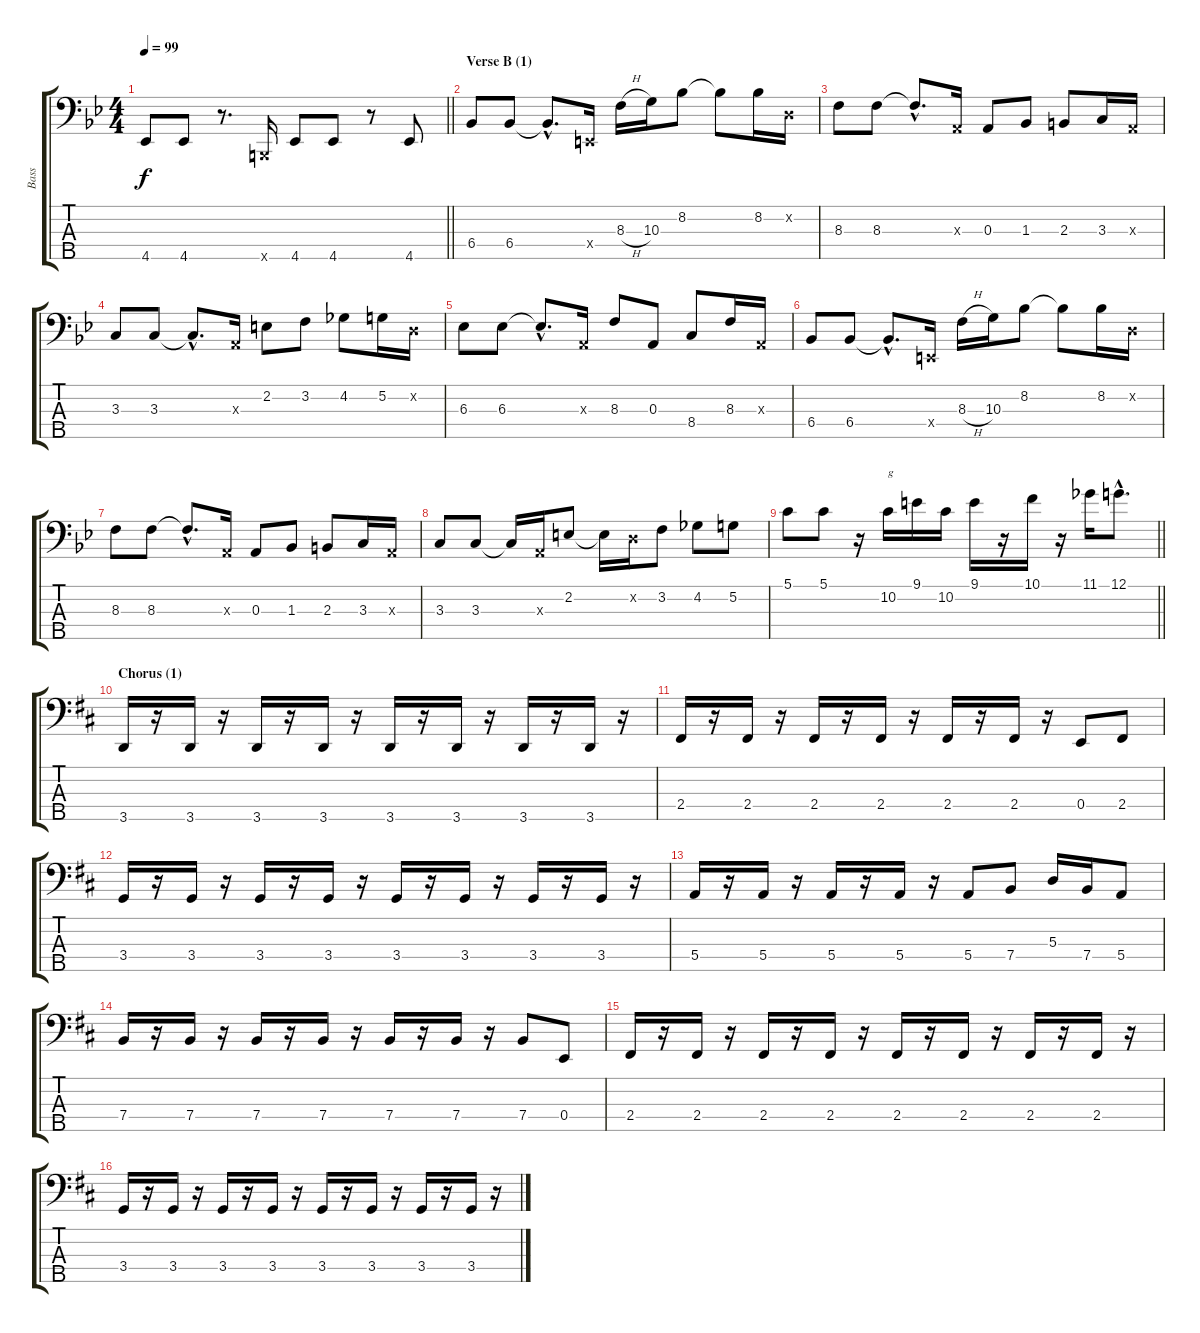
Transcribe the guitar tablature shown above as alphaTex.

\track ("Bass" "Bass") {instrument electricbassfinger}
\staff {score tabs}
\tuning (G2 D2 A1 E1 B0) {hide}
\ts (4 4)
\tempo 99
\clef f4
\barLineRight lightlight
\ks gminor
4.5.8{dy f} 4.5.8 r.8{d} 0.5{x}.16 4.5.8 4.5.8 r.8 4.5.8 |
\section ("" "Verse B (1)")
6.4.8 6.4.8 6.4{hac t}.8{d} 0.4{x}.16 8.3{h}.16 10.3.16 8.2.8 8.2{t}.8 8.2.16 0.2{x}.16 |
8.3.8 8.3.8 8.3{hac t}.8{d} 0.3{x}.16 0.3.8 1.3.8 2.3.8 3.3.16 0.3{x}.16 |
3.3.8 3.3.8 3.3{hac t}.8{d} 0.3{x}.16 2.2.8 3.2.8 4.2.8 5.2.16 0.2{x}.16 |
6.3.8 6.3.8 6.3{hac t}.8{d} 0.3{x}.16 8.3.8 0.3.8 8.4.8 8.3.16 0.3{x}.16 |
6.4.8 6.4.8 6.4{hac t}.8{d} 0.4{x}.16 8.3{h}.16 10.3.16 8.2.8 8.2{t}.8 8.2.16 0.2{x}.16 |
8.3.8 8.3.8 8.3{hac t}.8{d} 0.3{x}.16 0.3.8 1.3.8 2.3.8 3.3.16 0.3{x}.16 |
3.3.8 3.3.8 3.3{t}.16 0.3{x}.16 2.2.8 2.2{t}.16 0.2{x}.16 3.2.8 4.2.8 5.2.8 |
\barLineRight lightlight
5.1.8 5.1.8 r.16 10.2.16{txt "g"} 9.1.16 10.2.16 9.1.16 r.16 10.1.16 r.16 11.1.16 12.1{hac}.8{d} |
\section ("" "Chorus (1)")
\ks d
3.5.16 r.16 3.5.16 r.16 3.5.16 r.16 3.5.16 r.16 3.5.16 r.16 3.5.16 r.16 3.5.16 r.16 3.5.16 r.16 |
2.4.16 r.16 2.4.16 r.16 2.4.16 r.16 2.4.16 r.16 2.4.16 r.16 2.4.16 r.16 0.4.8 2.4.8 |
3.4.16 r.16 3.4.16 r.16 3.4.16 r.16 3.4.16 r.16 3.4.16 r.16 3.4.16 r.16 3.4.16 r.16 3.4.16 r.16 |
5.4.16 r.16 5.4.16 r.16 5.4.16 r.16 5.4.16 r.16 5.4.8 7.4.8 5.3.16 7.4.16 5.4.8 |
7.4.16 r.16 7.4.16 r.16 7.4.16 r.16 7.4.16 r.16 7.4.16 r.16 7.4.16 r.16 7.4.8 0.4.8 |
2.4.16 r.16 2.4.16 r.16 2.4.16 r.16 2.4.16 r.16 2.4.16 r.16 2.4.16 r.16 2.4.16 r.16 2.4.16 r.16 |
3.4.16 r.16 3.4.16 r.16 3.4.16 r.16 3.4.16 r.16 3.4.16 r.16 3.4.16 r.16 3.4.16 r.16 3.4.16 r.16
